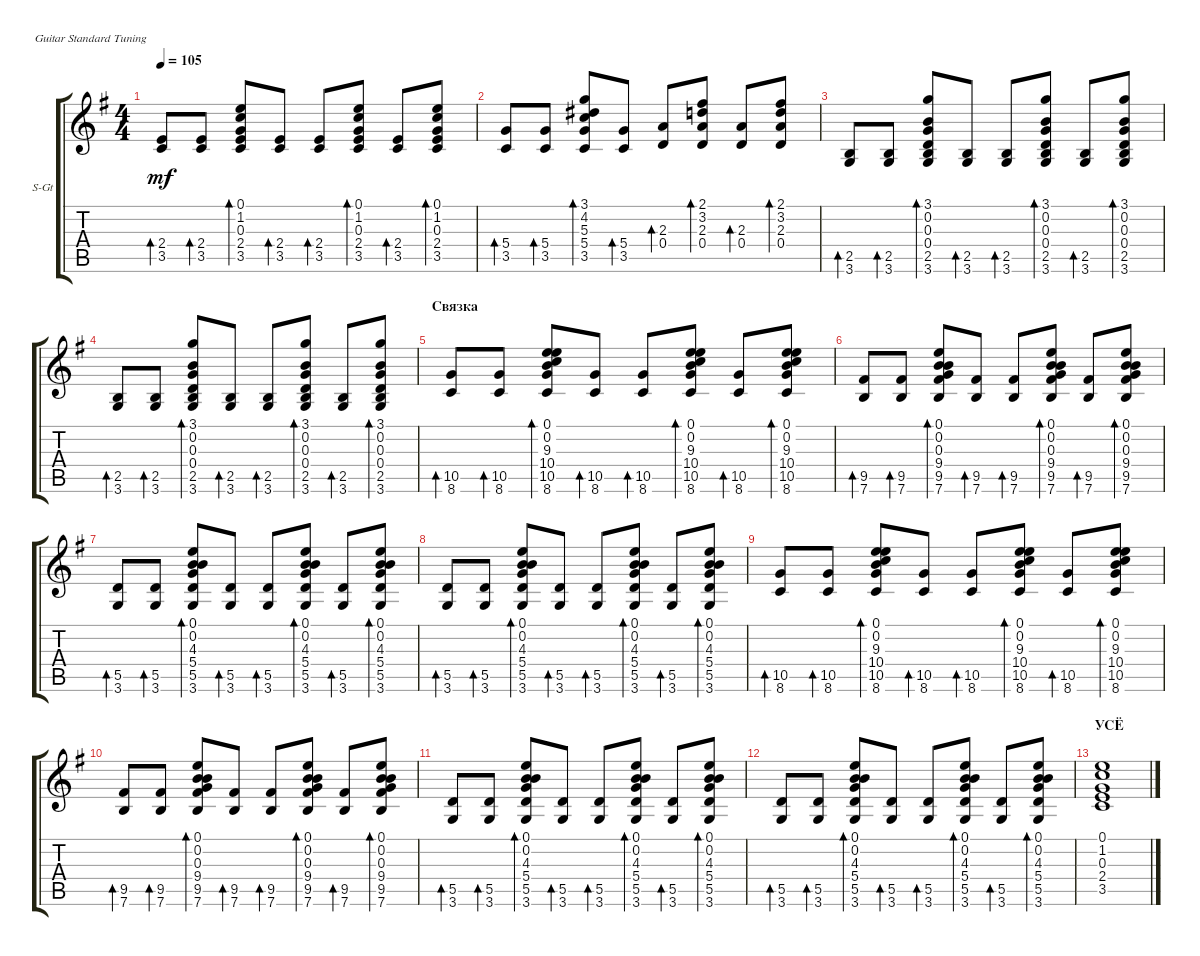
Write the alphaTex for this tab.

\defaultSystemsLayout 4
\bracketExtendMode groupsimilarinstruments
\firstSystemTrackNameOrientation horizontal
\otherSystemsTrackNameOrientation horizontal
\track ("Steel Guitar" "S-Gt") {instrument acousticguitarsteel}
\staff {score tabs}
\tuning (E4 B3 G3 D3 A2 E2)
\ts (4 4)
\tempo 105
\clef g2
\ks g
(3.5 2.4).8{bd 30 dy mf} (3.5 2.4).8{bd 30} (3.5 2.4 0.3 1.2 0.1).8{bd 30} (3.5 2.4).8{bd 30} (3.5 2.4).8{bd 30} (3.5 2.4 0.3 1.2 0.1).8{bd 30} (3.5 2.4).8{bd 30} (3.5 2.4 0.3 1.2 0.1).8{bd 30} |
(3.5 5.4).8{bd 30} (3.5 5.4).8{bd 30} (3.5 5.4 5.3 4.2 3.1).8{bd 30} (3.5 5.4).8{bd 30} (0.4 2.3).8{bd 30} (0.4 2.3 3.2 2.1).8{bd 30} (0.4 2.3).8{bd 30} (0.4 2.3 3.2 2.1).8{bd 30} |
(2.5 3.6).8{bd 30} (2.5 3.6).8{bd 30} (2.5 0.4 0.3 0.2 3.1 3.6).8{bd 30} (2.5 3.6).8{bd 30} (2.5 3.6).8{bd 30} (2.5 0.4 0.3 0.2 3.1 3.6).8{bd 30} (2.5 3.6).8{bd 30} (2.5 0.4 0.3 0.2 3.1 3.6).8{bd 30} |
(2.5 3.6).8{bd 30} (2.5 3.6).8{bd 30} (2.5 0.4 0.3 0.2 3.1 3.6).8{bd 30} (2.5 3.6).8{bd 30} (2.5 3.6).8{bd 30} (2.5 0.4 0.3 0.2 3.1 3.6).8{bd 30} (2.5 3.6).8{bd 30} (2.5 0.4 0.3 0.2 3.1 3.6).8{bd 30} |
\section ("" "Связка")
(10.5 8.6).8{bd 30} (10.5 8.6).8{bd 30} (10.5 10.4 9.3 0.2 0.1 8.6).8{bd 30} (10.5 8.6).8{bd 30} (10.5 8.6).8{bd 30} (10.5 10.4 9.3 0.2 0.1 8.6).8{bd 30} (10.5 8.6).8{bd 30} (10.5 10.4 9.3 0.2 0.1 8.6).8{bd 30} |
(9.5 7.6).8{bd 30} (9.5 7.6).8{bd 30} (9.5 9.4 0.3 0.2 0.1 7.6).8{bd 30} (9.5 7.6).8{bd 30} (9.5 7.6).8{bd 30} (9.5 9.4 0.3 0.2 0.1 7.6).8{bd 30} (9.5 7.6).8{bd 30} (9.5 9.4 0.3 0.2 0.1 7.6).8{bd 30} |
(5.5 3.6).8{bd 30} (5.5 3.6).8{bd 30} (5.5 5.4 4.3 0.2 0.1 3.6).8{bd 30} (5.5 3.6).8{bd 30} (5.5 3.6).8{bd 30} (5.5 5.4 4.3 0.2 0.1 3.6).8{bd 30} (5.5 3.6).8{bd 30} (5.5 5.4 4.3 0.2 0.1 3.6).8{bd 30} |
(5.5 3.6).8{bd 30} (5.5 3.6).8{bd 30} (5.5 5.4 4.3 0.2 0.1 3.6).8{bd 30} (5.5 3.6).8{bd 30} (5.5 3.6).8{bd 30} (5.5 5.4 4.3 0.2 0.1 3.6).8{bd 30} (5.5 3.6).8{bd 30} (5.5 5.4 4.3 0.2 0.1 3.6).8{bd 30} |
(10.5 8.6).8{bd 30} (10.5 8.6).8{bd 30} (10.5 10.4 9.3 0.2 0.1 8.6).8{bd 30} (10.5 8.6).8{bd 30} (10.5 8.6).8{bd 30} (10.5 10.4 9.3 0.2 0.1 8.6).8{bd 30} (10.5 8.6).8{bd 30} (10.5 10.4 9.3 0.2 0.1 8.6).8{bd 30} |
(9.5 7.6).8{bd 30} (9.5 7.6).8{bd 30} (9.5 9.4 0.3 0.2 0.1 7.6).8{bd 30} (9.5 7.6).8{bd 30} (9.5 7.6).8{bd 30} (9.5 9.4 0.3 0.2 0.1 7.6).8{bd 30} (9.5 7.6).8{bd 30} (9.5 9.4 0.3 0.2 0.1 7.6).8{bd 30} |
(5.5 3.6).8{bd 30} (5.5 3.6).8{bd 30} (5.5 5.4 4.3 0.2 0.1 3.6).8{bd 30} (5.5 3.6).8{bd 30} (5.5 3.6).8{bd 30} (5.5 5.4 4.3 0.2 0.1 3.6).8{bd 30} (5.5 3.6).8{bd 30} (5.5 5.4 4.3 0.2 0.1 3.6).8{bd 30} |
(5.5 3.6).8{bd 30} (5.5 3.6).8{bd 30} (5.5 5.4 4.3 0.2 0.1 3.6).8{bd 30} (5.5 3.6).8{bd 30} (5.5 3.6).8{bd 30} (5.5 5.4 4.3 0.2 0.1 3.6).8{bd 30} (5.5 3.6).8{bd 30} (5.5 5.4 4.3 0.2 0.1 3.6).8{bd 30} |
\section ("" "УСЁ")
(3.5 2.4 0.3 1.2 0.1).1
